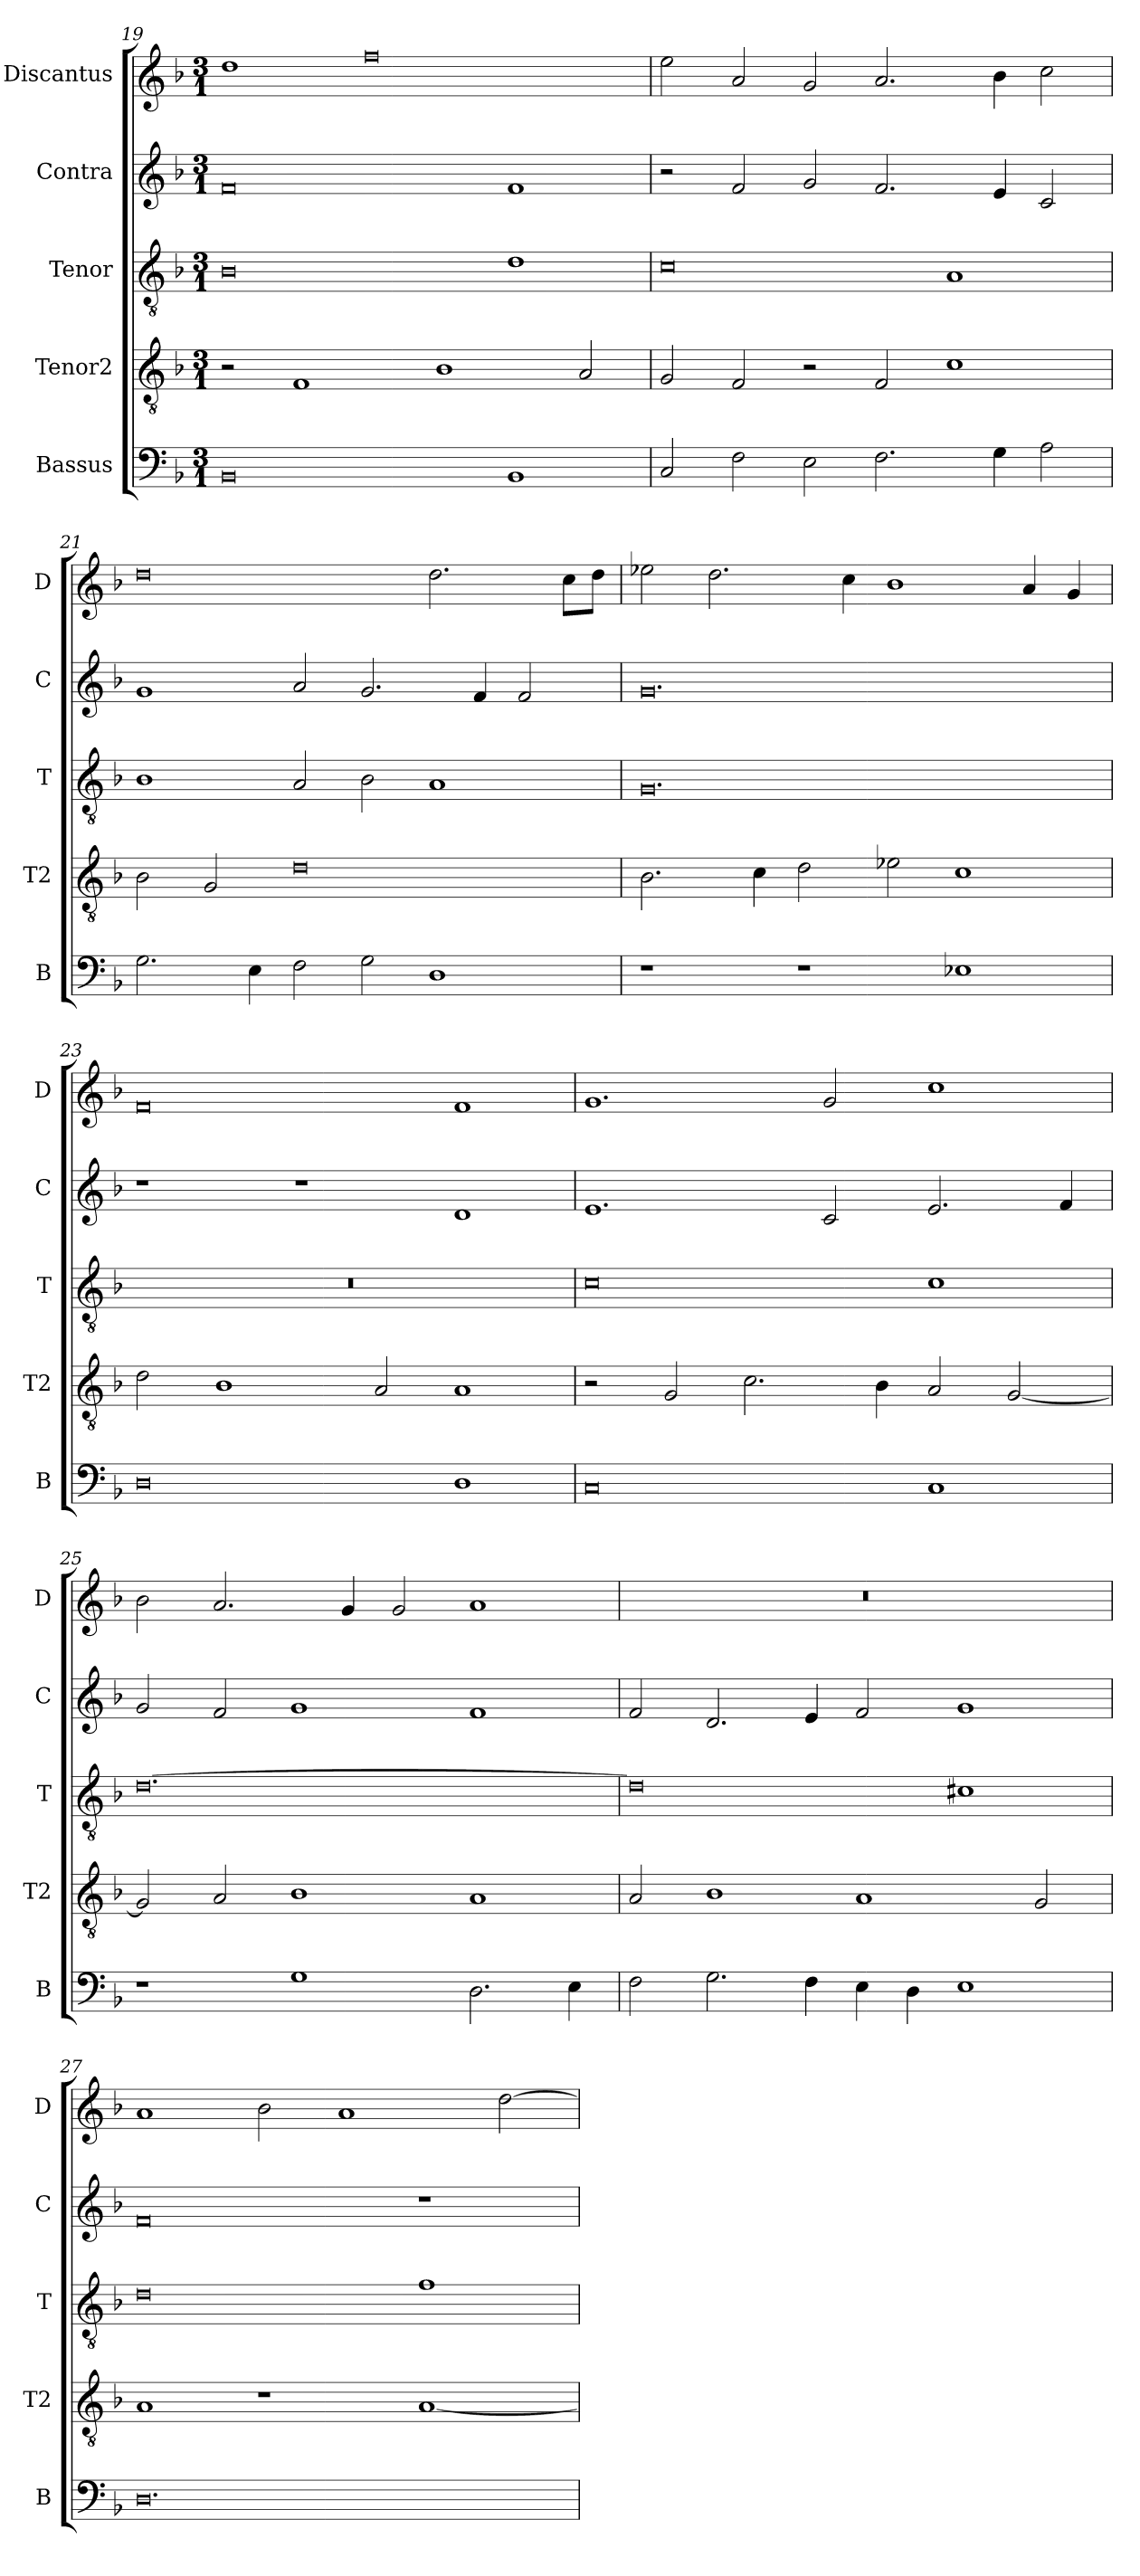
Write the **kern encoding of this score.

**kern	**kern	**kern	**kern	**kern
*part5	*part4	*part3	*part2	*part1
*staff5	*staff4	*staff3	*staff2	*staff1
*I"Bassus	*I"Tenor2	*I"Tenor	*I"Contra	*I"Discantus
*I'B	*I'T2	*I'T	*I'C	*I'D
*clefF4	*clefGv2	*clefGv2	*clefG2	*clefG2
*k[b-]	*k[b-]	*k[b-]	*k[b-]	*k[b-]
*M3/1	*M3/1	*M3/1	*M3/1	*M3/1
=19	=19	=19	=19	=19
0BB-	2r	0B-	0f	1dd
.	1F	.	.	.
.	.	.	.	0ff
.	1B-	.	.	.
1BB-	.	1d	1f	.
.	2A/	.	.	.
=20	=20	=20	=20	=20
2C/	2G/	0c	2r	2ee\
2F\	2F/	.	2f/	2a/
2E\	2r	.	2g/	2g/
2.F\	2F/	.	2.f/	2.a/
.	1c	1A	.	.
4G\	.	.	4e/	4b-\
2A\	.	.	2c/	2cc\
=21	=21	=21	=21	=21
2.G\	2B-\	1B-	1g	0dd
.	2G/	.	.	.
4E\	.	.	.	.
2F\	0d	2A/	2a/	.
2G\	.	2B-\	2.g/	.
1D	.	1A	.	2.dd\
.	.	.	4f/	.
.	.	.	2f/	.
.	.	.	.	8cc\L
.	.	.	.	8dd\J
=22	=22	=22	=22	=22
1r	2.B-\	0.G	0.g	2ee-X\
.	.	.	.	2.dd\
.	4c\	.	.	.
1r	2d\	.	.	.
.	.	.	.	4cc\
.	2e-X\	.	.	1b-
1E-X	1c	.	.	.
.	.	.	.	4a/
.	.	.	.	4g/
=23	=23	=23	=23	=23
0D	2d\	0.r	1r	0f
.	1B-	.	.	.
.	.	.	1r	.
.	2A/	.	.	.
1D	1A	.	1d	1f
=24	=24	=24	=24	=24
0C	2r	0c	1.e	1.g
.	2G/	.	.	.
.	2.c\	.	.	.
.	.	.	2c/	2g/
.	4B-\	.	.	.
1C	2A/	1c	2.e/	1cc
.	[2G/	.	.	.
.	.	.	4f/	.
=25	=25	=25	=25	=25
1r	2G/]	[0.d	2g/	2b-\
.	2A/	.	2f/	2.a/
1G	1B-	.	1g	.
.	.	.	.	4g/
.	.	.	.	2g/
2.D\	1A	.	1f	1a
4E\	.	.	.	.
=26	=26	=26	=26	=26
2F\	2A/	0d]	2f/	0.r
2.G\	1B-	.	2.d/	.
4F\	.	.	4e/	.
4E\	1A	.	2f/	.
4D\	.	.	.	.
1E	.	1c#X	1g	.
.	2G/	.	.	.
=27	=27	=27	=27	=27
0.D	1A	0d	0f	1a
.	1r	.	.	2b-\
.	.	.	.	1a
.	[1A	1f	1r	.
.	.	.	.	[2dd\
=	=	=	=	=
*-	*-	*-	*-	*-
